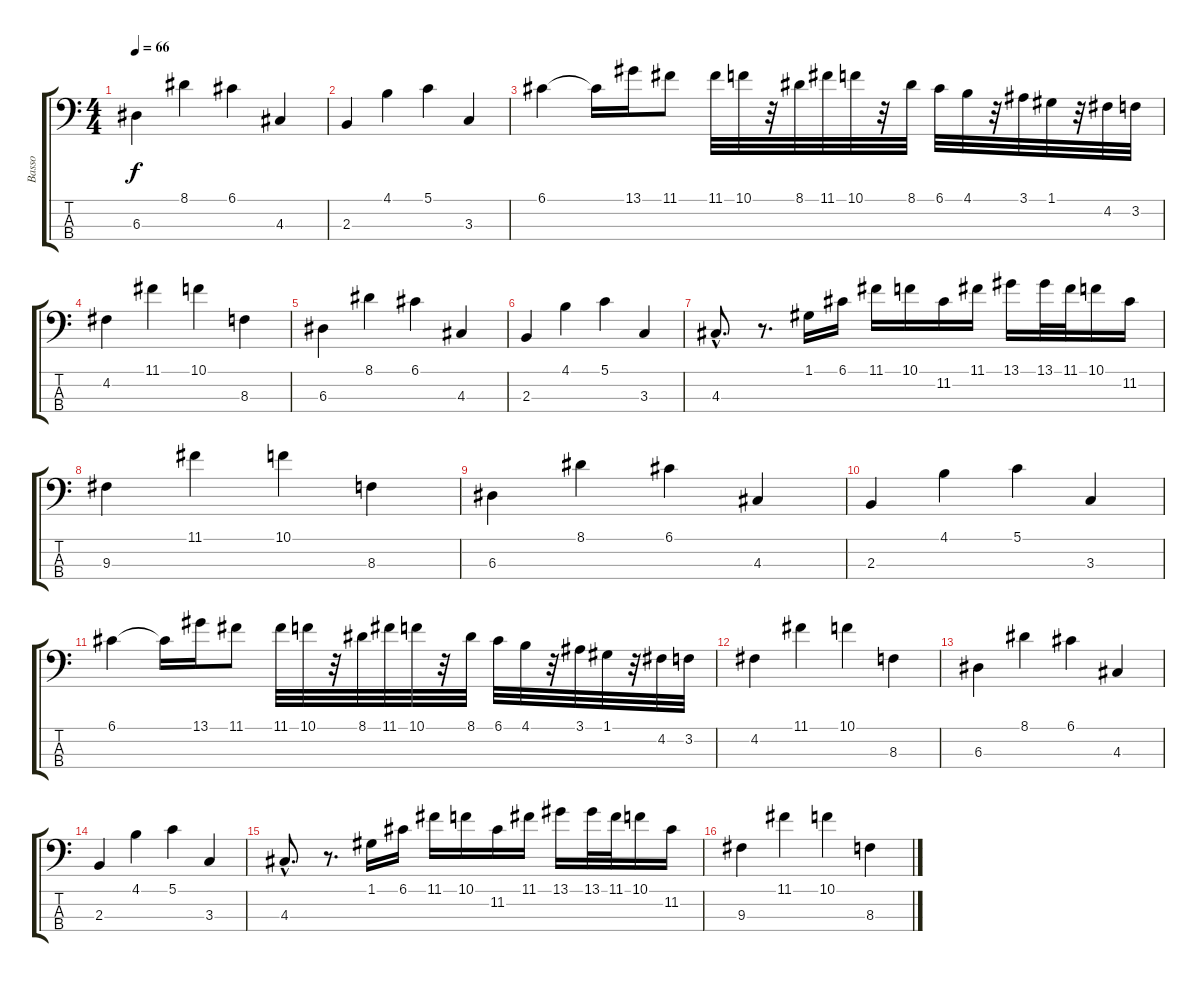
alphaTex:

\track ("Basso" "Basso") {instrument electricbassfinger}
\staff {score tabs}
\tuning (G2 D2 A1 E1) {hide}
\ts (4 4)
\tempo 66
\clef f4
\ks c
6.3.4{dy f} 8.1.4 6.1.4 4.3.4 |
2.3.4 4.1.4 5.1.4 3.3.4 |
6.1.4 6.1{t}.16 13.1.16 11.1.8 11.1.32 10.1.32 r.32 8.1.32 11.1.32 10.1.32 r.32 8.1.32 6.1.32 4.1.32 r.32 3.1.32 1.1.32 r.32 4.2.32 3.2.32 |
4.2.4 11.1.4 10.1.4 8.3.4 |
6.3.4 8.1.4 6.1.4 4.3.4 |
2.3.4 4.1.4 5.1.4 3.3.4 |
4.3{hac}.8{d} r.8{d} 1.1.16 6.1.16 11.1.16 10.1.16 11.2.16 11.1.16 13.1.16 13.1.32 11.1.32 10.1.16 11.2.16 |
9.3.4 11.1.4 10.1.4 8.3.4 |
6.3.4 8.1.4 6.1.4 4.3.4 |
2.3.4 4.1.4 5.1.4 3.3.4 |
6.1.4 6.1{t}.16 13.1.16 11.1.8 11.1.32 10.1.32 r.32 8.1.32 11.1.32 10.1.32 r.32 8.1.32 6.1.32 4.1.32 r.32 3.1.32 1.1.32 r.32 4.2.32 3.2.32 |
4.2.4 11.1.4 10.1.4 8.3.4 |
6.3.4 8.1.4 6.1.4 4.3.4 |
2.3.4 4.1.4 5.1.4 3.3.4 |
4.3{hac}.8{d} r.8{d} 1.1.16 6.1.16 11.1.16 10.1.16 11.2.16 11.1.16 13.1.16 13.1.32 11.1.32 10.1.16 11.2.16 |
9.3.4 11.1.4 10.1.4 8.3.4
